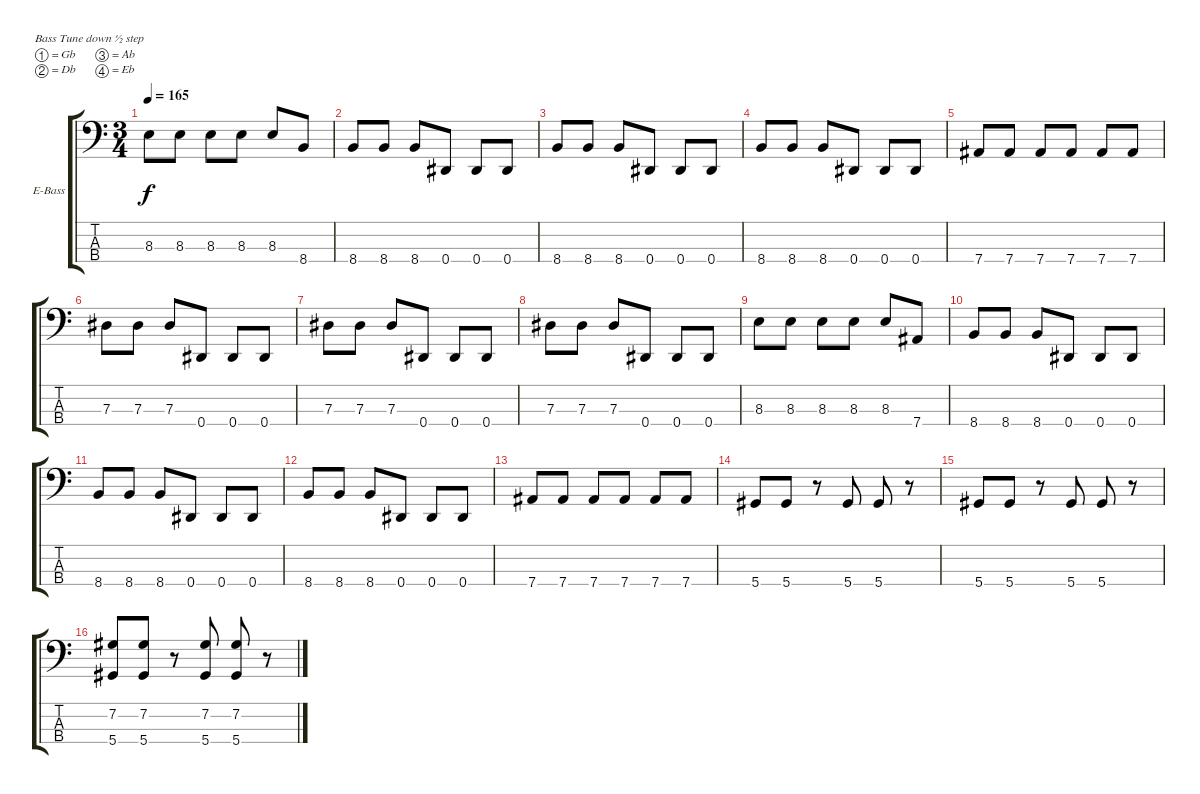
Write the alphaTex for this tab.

\bracketExtendMode groupsimilarinstruments
\firstSystemTrackNameOrientation horizontal
\otherSystemsTrackNameOrientation horizontal
\track ("Electric Bass" "E-Bass") {instrument electricbassfinger}
\staff {score tabs}
\tuning (Gb2 Db2 Ab1 Eb1)
\ts (3 4)
\tempo 165
\clef f4
\ks c
8.3.8{dy f} 8.3.8 8.3.8 8.3.8 8.3.8 8.4.8 |
8.4.8 8.4.8 8.4.8 0.4.8 0.4.8 0.4.8 |
8.4.8 8.4.8 8.4.8 0.4.8 0.4.8 0.4.8 |
8.4.8 8.4.8 8.4.8 0.4.8 0.4.8 0.4.8 |
7.4.8 7.4.8 7.4.8 7.4.8 7.4.8 7.4.8 |
7.3.8 7.3.8 7.3.8 0.4.8 0.4.8 0.4.8 |
7.3.8 7.3.8 7.3.8 0.4.8 0.4.8 0.4.8 |
7.3.8 7.3.8 7.3.8 0.4.8 0.4.8 0.4.8 |
8.3.8 8.3.8 8.3.8 8.3.8 8.3.8 7.4.8 |
8.4.8 8.4.8 8.4.8 0.4.8 0.4.8 0.4.8 |
8.4.8 8.4.8 8.4.8 0.4.8 0.4.8 0.4.8 |
8.4.8 8.4.8 8.4.8 0.4.8 0.4.8 0.4.8 |
7.4.8 7.4.8 7.4.8 7.4.8 7.4.8 7.4.8 |
5.4.8 5.4.8 r.8 5.4.8 5.4.8 r.8 |
5.4.8 5.4.8 r.8 5.4.8 5.4.8 r.8 |
(5.4 7.2).8 (5.4 7.2).8 r.8 (5.4 7.2).8 (7.2 5.4).8 r.8
